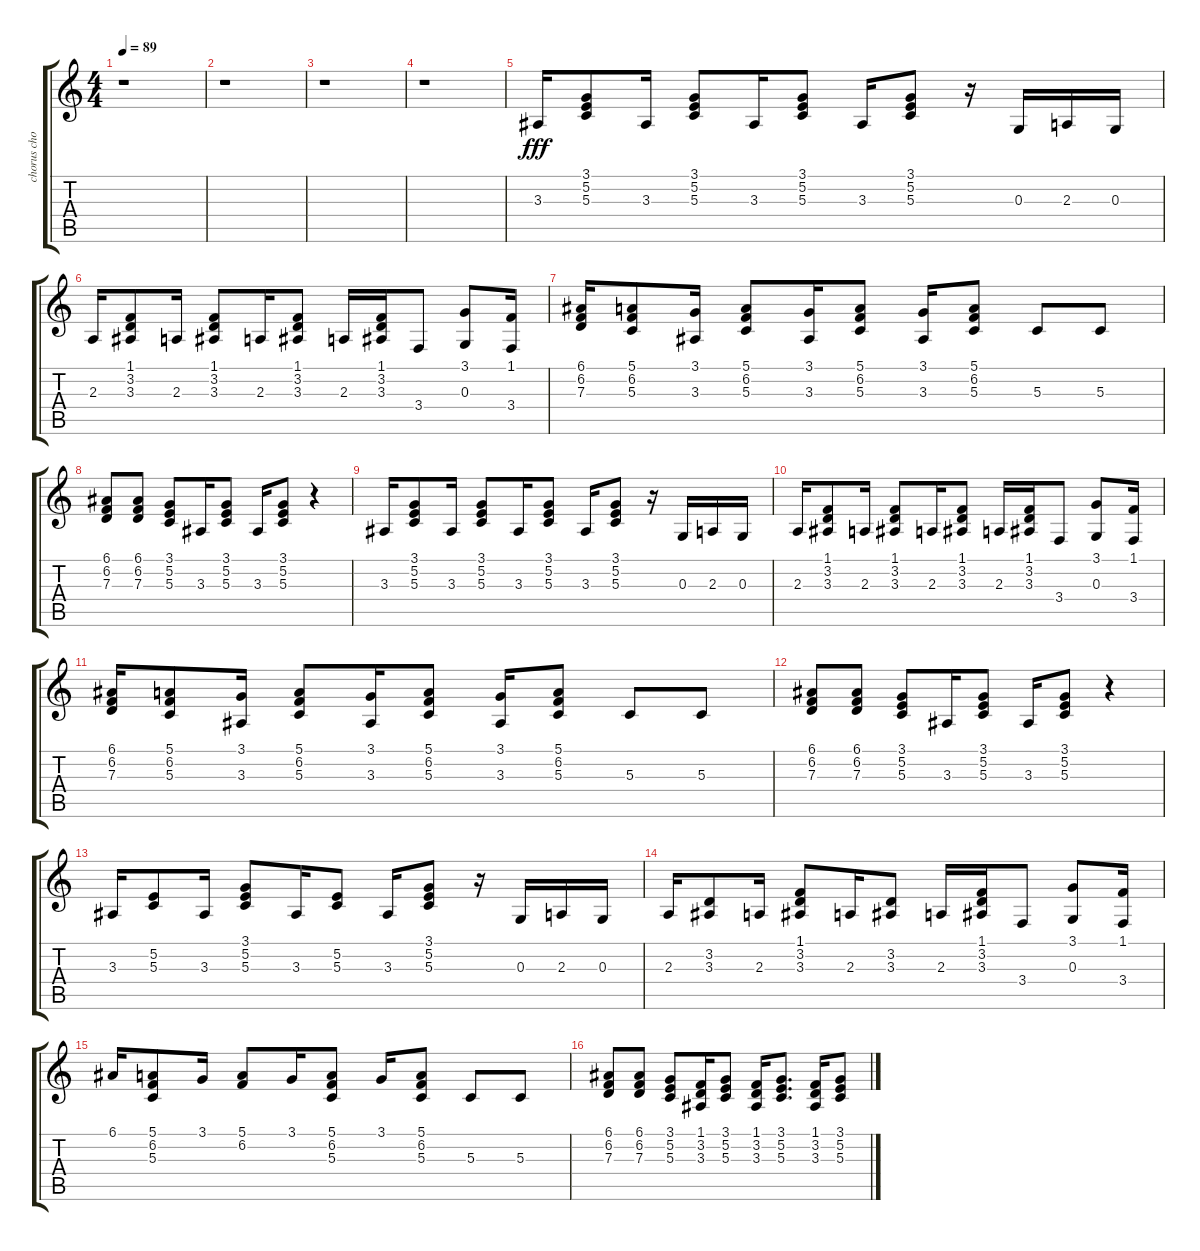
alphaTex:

\track ("chorus chords" "chorus cho") {instrument brightacousticpiano}
\staff {score tabs}
\tuning (E4 B3 G3 D3 A2 E2) {hide}
\ts (4 4)
\tempo 89
\clef g2
\ks c
r.1{dy fff} |
r.1 |
r.1 |
r.1 |
3.3.16 (3.1 5.2 5.3).8 3.3.16 (3.1 5.2 5.3).8 3.3.16 (3.1 5.2 5.3).8 3.3.16 (3.1 5.2 5.3).8 r.16 0.3.16 2.3.16 0.3.16 |
2.3.16 (1.1 3.2 3.3).8 2.3.16 (1.1 3.2 3.3).8 2.3.16 (1.1 3.2 3.3).8 2.3.16 (1.1 3.2 3.3).16 3.4.8 (3.1 0.3).8 (1.1 3.4).16 |
(6.1 6.2 7.3).16 (5.1 6.2 5.3).8 (3.1 3.3).16 (5.1 6.2 5.3).8 (3.1 3.3).16 (5.1 6.2 5.3).8 (3.1 3.3).16 (5.1 6.2 5.3).8 5.3.8 5.3.8 |
(6.1 6.2 7.3).8 (6.1 6.2 7.3).8 (3.1 5.2 5.3).8 3.3.16 (3.1 5.2 5.3).8 3.3.16 (3.1 5.2 5.3).8 r.4 |
3.3.16 (3.1 5.2 5.3).8 3.3.16 (3.1 5.2 5.3).8 3.3.16 (3.1 5.2 5.3).8 3.3.16 (3.1 5.2 5.3).8 r.16 0.3.16 2.3.16 0.3.16 |
2.3.16 (1.1 3.2 3.3).8 2.3.16 (1.1 3.2 3.3).8 2.3.16 (1.1 3.2 3.3).8 2.3.16 (1.1 3.2 3.3).16 3.4.8 (3.1 0.3).8 (1.1 3.4).16 |
(6.1 6.2 7.3).16 (5.1 6.2 5.3).8 (3.1 3.3).16 (5.1 6.2 5.3).8 (3.1 3.3).16 (5.1 6.2 5.3).8 (3.1 3.3).16 (5.1 6.2 5.3).8 5.3.8 5.3.8 |
(6.1 6.2 7.3).8 (6.1 6.2 7.3).8 (3.1 5.2 5.3).8 3.3.16 (3.1 5.2 5.3).8 3.3.16 (3.1 5.2 5.3).8 r.4 |
3.3.16 (5.2 5.3).8 3.3.16 (3.1 5.2 5.3).8 3.3.16 (5.2 5.3).8 3.3.16 (3.1 5.2 5.3).8 r.16 0.3.16 2.3.16 0.3.16 |
2.3.16 (3.2 3.3).8 2.3.16 (1.1 3.2 3.3).8 2.3.16 (3.2 3.3).8 2.3.16 (1.1 3.2 3.3).16 3.4.8 (3.1 0.3).8 (1.1 3.4).16 |
6.1.16 (5.1 6.2 5.3).8 3.1.16 (5.1 6.2).8 3.1.16 (5.1 6.2 5.3).8 3.1.16 (5.1 6.2 5.3).8 5.3.8 5.3.8 |
(6.1 6.2 7.3).8 (6.1 6.2 7.3).8 (3.1 5.2 5.3).8 (1.1 3.2 3.3).16 (3.1 5.2 5.3).8 (1.1 3.2 3.3).16 (3.1 5.2 5.3).8{d} (1.1 3.2 3.3).16 (3.1 5.2 5.3).8
